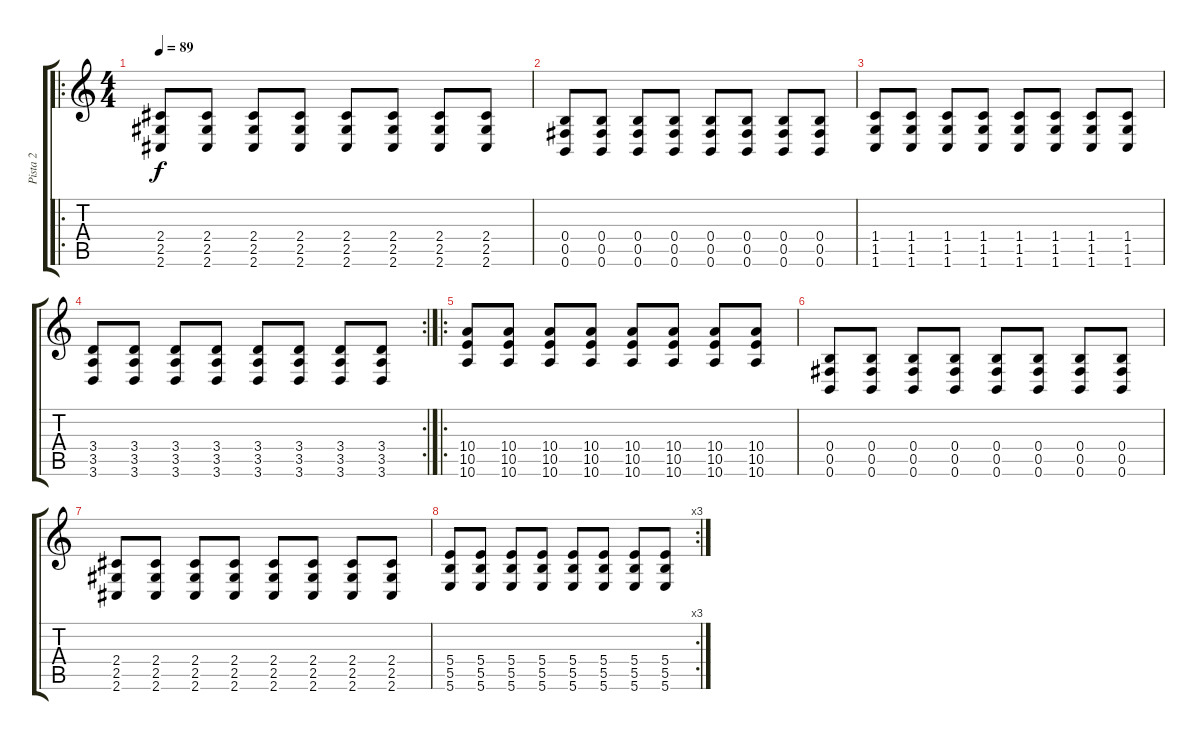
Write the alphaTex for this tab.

\track ("Pista 2" "Pista 2") {instrument distortionguitar}
\staff {score tabs}
\tuning (Db4 Ab3 E3 B2 Gb2 B1) {hide}
\ro
\ts (4 4)
\tempo 89
\clef g2
\ks c
(2.4 2.5 2.6).8{dy f} (2.4 2.5 2.6).8 (2.4 2.5 2.6).8 (2.4 2.5 2.6).8 (2.4 2.5 2.6).8 (2.4 2.5 2.6).8 (2.4 2.5 2.6).8 (2.4 2.5 2.6).8 |
(0.4 0.5 0.6).8 (0.4 0.5 0.6).8 (0.4 0.5 0.6).8 (0.4 0.5 0.6).8 (0.4 0.5 0.6).8 (0.4 0.5 0.6).8 (0.4 0.5 0.6).8 (0.4 0.5 0.6).8 |
(1.4 1.5 1.6).8 (1.4 1.5 1.6).8 (1.4 1.5 1.6).8 (1.4 1.5 1.6).8 (1.4 1.5 1.6).8 (1.4 1.5 1.6).8 (1.4 1.5 1.6).8 (1.4 1.5 1.6).8 |
\rc 2
(3.4 3.5 3.6).8 (3.4 3.5 3.6).8 (3.4 3.5 3.6).8 (3.4 3.5 3.6).8 (3.4 3.5 3.6).8 (3.4 3.5 3.6).8 (3.4 3.5 3.6).8 (3.4 3.5 3.6).8 |
\ro
(10.4 10.5 10.6).8 (10.4 10.5 10.6).8 (10.4 10.5 10.6).8 (10.4 10.5 10.6).8 (10.4 10.5 10.6).8 (10.4 10.5 10.6).8 (10.4 10.5 10.6).8 (10.4 10.5 10.6).8 |
(0.4 0.5 0.6).8 (0.4 0.5 0.6).8 (0.4 0.5 0.6).8 (0.4 0.5 0.6).8 (0.4 0.5 0.6).8 (0.4 0.5 0.6).8 (0.4 0.5 0.6).8 (0.4 0.5 0.6).8 |
(2.4 2.5 2.6).8 (2.4 2.5 2.6).8 (2.4 2.5 2.6).8 (2.4 2.5 2.6).8 (2.4 2.5 2.6).8 (2.4 2.5 2.6).8 (2.4 2.5 2.6).8 (2.4 2.5 2.6).8 |
\rc 3
(5.4 5.5 5.6).8 (5.4 5.5 5.6).8 (5.4 5.5 5.6).8 (5.4 5.5 5.6).8 (5.4 5.5 5.6).8 (5.4 5.5 5.6).8 (5.4 5.5 5.6).8 (5.4 5.5 5.6).8
